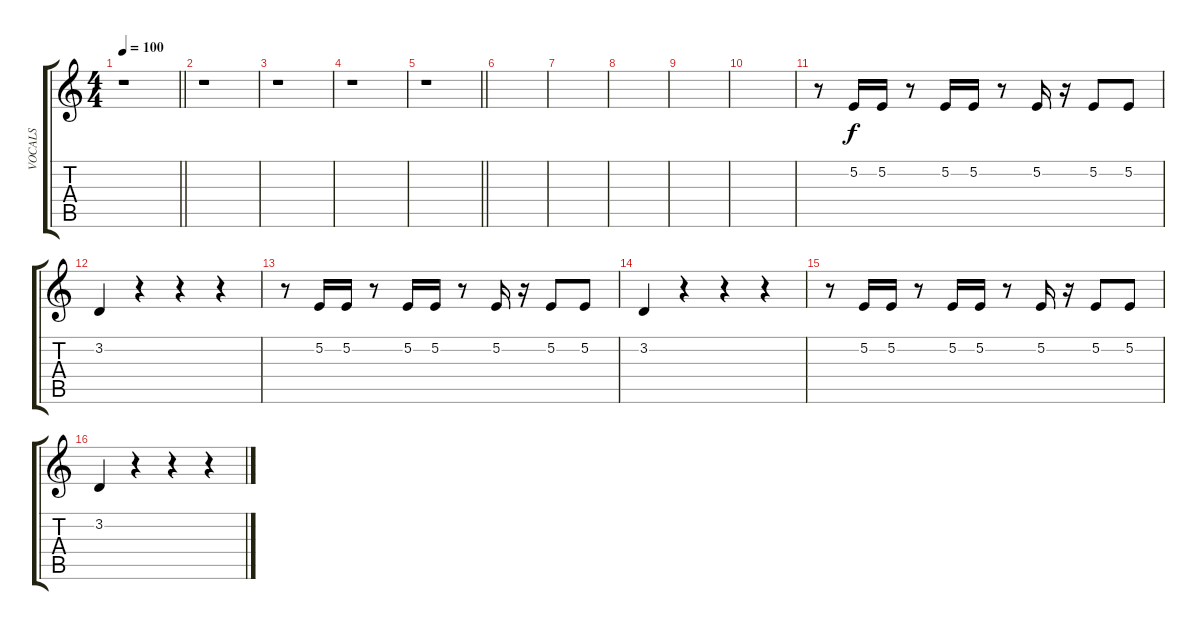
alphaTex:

\track ("VOCALS" "VOCALS") {instrument trombone}
\staff {score tabs}
\tuning (E4 B3 G3 D3 A2 E2) {hide}
\ts (4 4)
\tempo 100
\clef g2
\barLineRight lightlight
\ks c
r.1{dy f} |
r.1 |
r.1 |
r.1 |
\barLineRight lightlight
r.1 |
|
|
|
|
|
r.8 5.2.16 5.2.16 r.8 5.2.16 5.2.16 r.8 5.2.16 r.16 5.2.8 5.2.8 |
3.2.4 r.4 r.4 r.4 |
r.8 5.2.16 5.2.16 r.8 5.2.16 5.2.16 r.8 5.2.16 r.16 5.2.8 5.2.8 |
3.2.4 r.4 r.4 r.4 |
r.8 5.2.16 5.2.16 r.8 5.2.16 5.2.16 r.8 5.2.16 r.16 5.2.8 5.2.8 |
3.2.4 r.4 r.4 r.4
